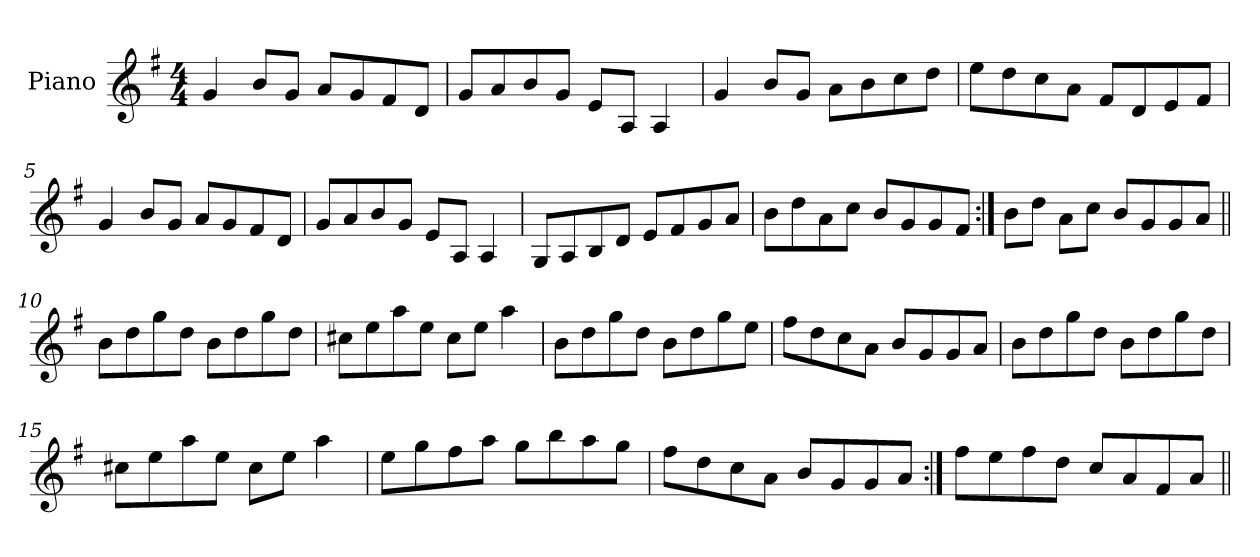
**kern
*part1
*staff1
*I"Piano
*I'Pno
*clefG2
*k[f#]
*G:
*M4/4
=1
4g/
8b/L
8g/J
8a/L
8g/
8f#/
8d/J
=2
8g/L
8a/
8b/
8g/J
8e/L
8A/J
4A/
=3
4g/
8b/L
8g/J
8a\L
8b\
8cc\
8dd\J
=4
8ee\L
8dd\
8cc\
8a\J
8f#/L
8d/
8e/
8f#/J
!!LO:LB:g=z
=5
4g/
8b/L
8g/J
8a/L
8g/
8f#/
8d/J
=6
8g/L
8a/
8b/
8g/J
8e/L
8A/J
4A/
=7
8G/L
8A/
8B/
8d/J
8e/L
8f#/
8g/
8a/J
=8
8b\L
8dd\
8a\
8cc\J
8b/L
8g/
8g/
8f#/J
!!LO:LB:g=z
=9:|!
8b\L
8dd\J
8a\L
8cc\J
8b/L
8g/
8g/
8a/J
=10||
8b\L
8dd\
8gg\
8dd\J
8b\L
8dd\
8gg\
8dd\J
=11
8cc#X\L
8ee\
8aa\
8ee\J
8cc#\L
8ee\J
4aa\
=12
8b\L
8dd\
8gg\
8dd\J
8b\L
8dd\
8gg\
8ee\J
!!LO:LB:g=z
=13
8ff#\L
8dd\
8cc\
8a\J
8b/L
8g/
8g/
8a/J
=14
8b\L
8dd\
8gg\
8dd\J
8b\L
8dd\
8gg\
8dd\J
=15
8cc#X\L
8ee\
8aa\
8ee\J
8cc#\L
8ee\J
4aa\
=16
8ee\L
8gg\
8ff#\
8aa\J
8gg\L
8bb\
8aa\
8gg\J
!!LO:LB:g=z
=17
8ff#\L
8dd\
8cc\
8a\J
8b/L
8g/
8g/
8a/J
=18:|!
8ff#\L
8ee\
8ff#\
8dd\J
8cc/L
8a/
8f#/
8a/J
=||
*-
